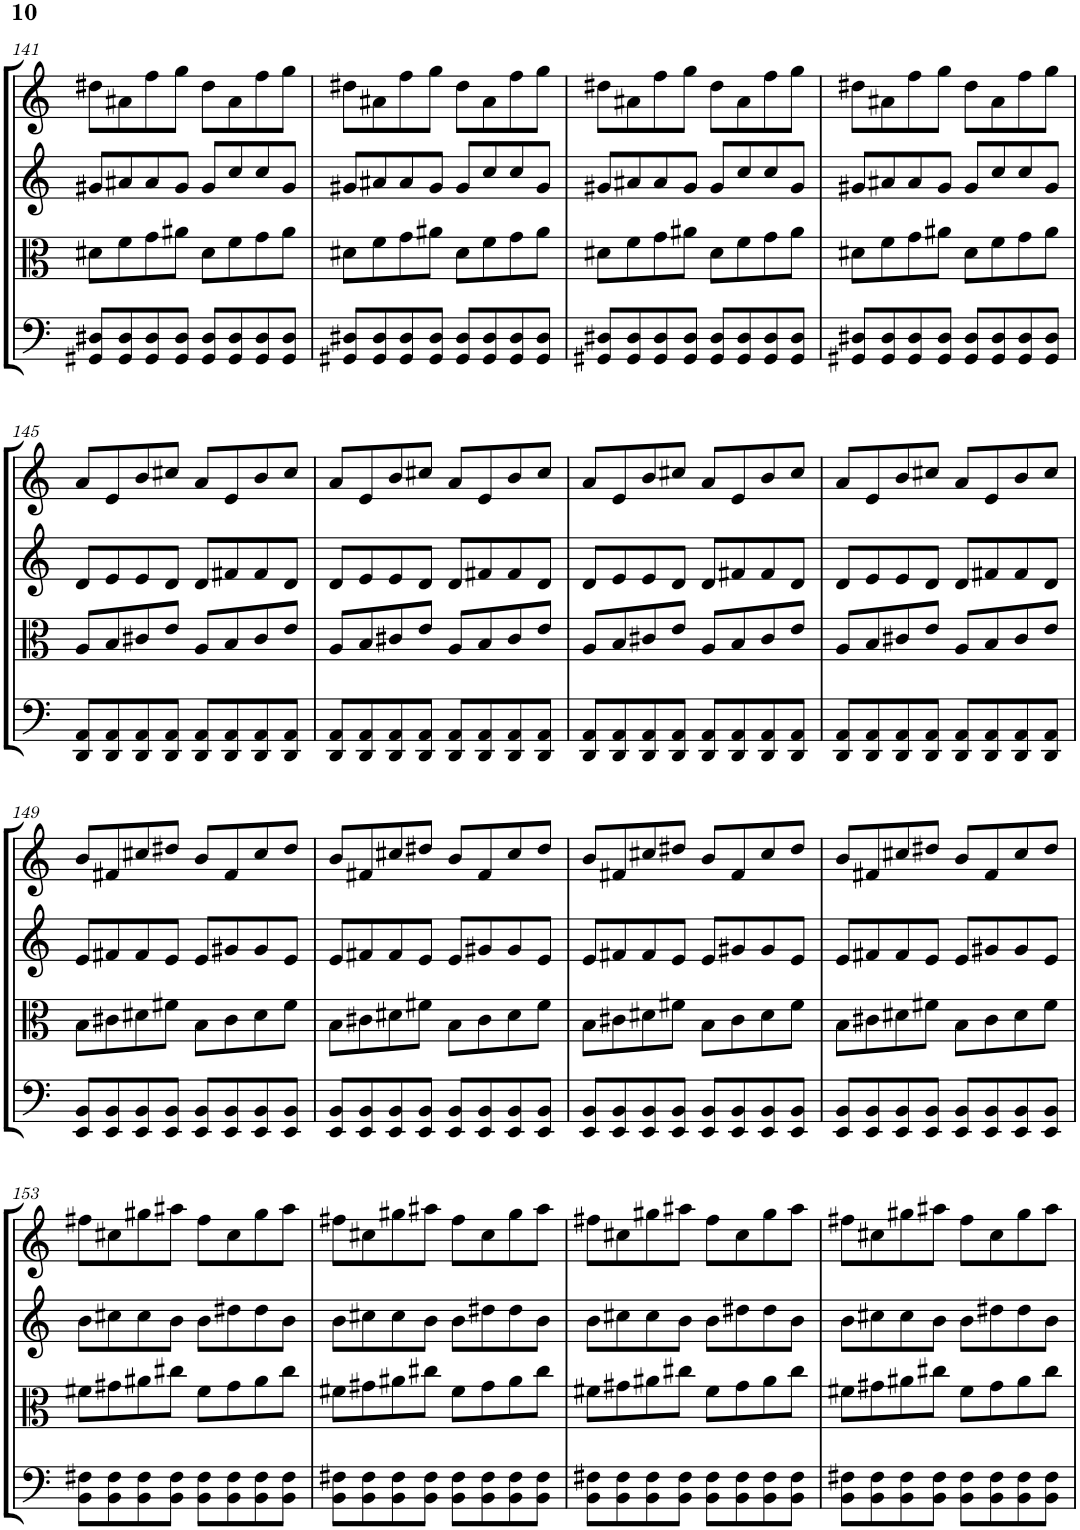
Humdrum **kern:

**kern	**kern	**kern	**kern
*part4	*part3	*part2	*part1
*staff4	*staff3	*staff2	*staff1
*I"Violoncello	*I"Viola	*I"Violin II	*I"Violin I
*I'Vc	*I'Vla	*I'Vln	*I'Vln
!!LO:PB:g=z
*clefF4	*clefC3	*clefG2	*clefG2
*k[]	*k[]	*k[]	*k[]
*M4/4	*M4/4	*M4/4	*M4/4
=141	=141	=141	=141
8GG#X/ 8D#X/L	8d#X\L	8g#X/L	8dd#X\L
8GG#/ 8D#/	8f\	8a#X/	8a#X\
8GG#/ 8D#/	8g\	8a#/	8ff\
8GG#/ 8D#/J	8a#X\J	8g#/J	8gg\J
8GG#/ 8D#/L	8d#\L	8g#/L	8dd#\L
8GG#/ 8D#/	8f\	8cc/	8a#\
8GG#/ 8D#/	8g\	8cc/	8ff\
8GG#/ 8D#/J	8a#\J	8g#/J	8gg\J
=142	=142	=142	=142
8GG#X/ 8D#X/L	8d#X\L	8g#X/L	8dd#X\L
8GG#/ 8D#/	8f\	8a#X/	8a#X\
8GG#/ 8D#/	8g\	8a#/	8ff\
8GG#/ 8D#/J	8a#X\J	8g#/J	8gg\J
8GG#/ 8D#/L	8d#\L	8g#/L	8dd#\L
8GG#/ 8D#/	8f\	8cc/	8a#\
8GG#/ 8D#/	8g\	8cc/	8ff\
8GG#/ 8D#/J	8a#\J	8g#/J	8gg\J
=143	=143	=143	=143
8GG#X/ 8D#X/L	8d#X\L	8g#X/L	8dd#X\L
8GG#/ 8D#/	8f\	8a#X/	8a#X\
8GG#/ 8D#/	8g\	8a#/	8ff\
8GG#/ 8D#/J	8a#X\J	8g#/J	8gg\J
8GG#/ 8D#/L	8d#\L	8g#/L	8dd#\L
8GG#/ 8D#/	8f\	8cc/	8a#\
8GG#/ 8D#/	8g\	8cc/	8ff\
8GG#/ 8D#/J	8a#\J	8g#/J	8gg\J
=144	=144	=144	=144
8GG#X/ 8D#X/L	8d#X\L	8g#X/L	8dd#X\L
8GG#/ 8D#/	8f\	8a#X/	8a#X\
8GG#/ 8D#/	8g\	8a#/	8ff\
8GG#/ 8D#/J	8a#X\J	8g#/J	8gg\J
8GG#/ 8D#/L	8d#\L	8g#/L	8dd#\L
8GG#/ 8D#/	8f\	8cc/	8a#\
8GG#/ 8D#/	8g\	8cc/	8ff\
8GG#/ 8D#/J	8a#\J	8g#/J	8gg\J
!!LO:LB:g=z
=145	=145	=145	=145
8DD/ 8AA/L	8A/L	8d/L	8a/L
8DD/ 8AA/	8B/	8e/	8e/
8DD/ 8AA/	8c#X/	8e/	8b/
8DD/ 8AA/J	8e/J	8d/J	8cc#X/J
8DD/ 8AA/L	8A/L	8d/L	8a/L
8DD/ 8AA/	8B/	8f#X/	8e/
8DD/ 8AA/	8c#/	8f#/	8b/
8DD/ 8AA/J	8e/J	8d/J	8cc#/J
=146	=146	=146	=146
8DD/ 8AA/L	8A/L	8d/L	8a/L
8DD/ 8AA/	8B/	8e/	8e/
8DD/ 8AA/	8c#X/	8e/	8b/
8DD/ 8AA/J	8e/J	8d/J	8cc#X/J
8DD/ 8AA/L	8A/L	8d/L	8a/L
8DD/ 8AA/	8B/	8f#X/	8e/
8DD/ 8AA/	8c#/	8f#/	8b/
8DD/ 8AA/J	8e/J	8d/J	8cc#/J
=147	=147	=147	=147
8DD/ 8AA/L	8A/L	8d/L	8a/L
8DD/ 8AA/	8B/	8e/	8e/
8DD/ 8AA/	8c#X/	8e/	8b/
8DD/ 8AA/J	8e/J	8d/J	8cc#X/J
8DD/ 8AA/L	8A/L	8d/L	8a/L
8DD/ 8AA/	8B/	8f#X/	8e/
8DD/ 8AA/	8c#/	8f#/	8b/
8DD/ 8AA/J	8e/J	8d/J	8cc#/J
=148	=148	=148	=148
8DD/ 8AA/L	8A/L	8d/L	8a/L
8DD/ 8AA/	8B/	8e/	8e/
8DD/ 8AA/	8c#X/	8e/	8b/
8DD/ 8AA/J	8e/J	8d/J	8cc#X/J
8DD/ 8AA/L	8A/L	8d/L	8a/L
8DD/ 8AA/	8B/	8f#X/	8e/
8DD/ 8AA/	8c#/	8f#/	8b/
8DD/ 8AA/J	8e/J	8d/J	8cc#/J
!!LO:LB:g=z
=149	=149	=149	=149
8EE/ 8BB/L	8B\L	8e/L	8b/L
8EE/ 8BB/	8c#X\	8f#X/	8f#X/
8EE/ 8BB/	8d#X\	8f#/	8cc#X/
8EE/ 8BB/J	8f#X\J	8e/J	8dd#X/J
8EE/ 8BB/L	8B\L	8e/L	8b/L
8EE/ 8BB/	8c#\	8g#X/	8f#/
8EE/ 8BB/	8d#\	8g#/	8cc#/
8EE/ 8BB/J	8f#\J	8e/J	8dd#/J
=150	=150	=150	=150
8EE/ 8BB/L	8B\L	8e/L	8b/L
8EE/ 8BB/	8c#X\	8f#X/	8f#X/
8EE/ 8BB/	8d#X\	8f#/	8cc#X/
8EE/ 8BB/J	8f#X\J	8e/J	8dd#X/J
8EE/ 8BB/L	8B\L	8e/L	8b/L
8EE/ 8BB/	8c#\	8g#X/	8f#/
8EE/ 8BB/	8d#\	8g#/	8cc#/
8EE/ 8BB/J	8f#\J	8e/J	8dd#/J
=151	=151	=151	=151
8EE/ 8BB/L	8B\L	8e/L	8b/L
8EE/ 8BB/	8c#X\	8f#X/	8f#X/
8EE/ 8BB/	8d#X\	8f#/	8cc#X/
8EE/ 8BB/J	8f#X\J	8e/J	8dd#X/J
8EE/ 8BB/L	8B\L	8e/L	8b/L
8EE/ 8BB/	8c#\	8g#X/	8f#/
8EE/ 8BB/	8d#\	8g#/	8cc#/
8EE/ 8BB/J	8f#\J	8e/J	8dd#/J
=152	=152	=152	=152
8EE/ 8BB/L	8B\L	8e/L	8b/L
8EE/ 8BB/	8c#X\	8f#X/	8f#X/
8EE/ 8BB/	8d#X\	8f#/	8cc#X/
8EE/ 8BB/J	8f#X\J	8e/J	8dd#X/J
8EE/ 8BB/L	8B\L	8e/L	8b/L
8EE/ 8BB/	8c#\	8g#X/	8f#/
8EE/ 8BB/	8d#\	8g#/	8cc#/
8EE/ 8BB/J	8f#\J	8e/J	8dd#/J
!!LO:LB:g=z
=153	=153	=153	=153
8BB\ 8F#X\L	8f#X\L	8b\L	8ff#X\L
8BB\ 8F#\	8g#X\	8cc#X\	8cc#X\
8BB\ 8F#\	8a#X\	8cc#\	8gg#X\
8BB\ 8F#\J	8cc#X\J	8b\J	8aa#X\J
8BB\ 8F#\L	8f#\L	8b\L	8ff#\L
8BB\ 8F#\	8g#\	8dd#X\	8cc#\
8BB\ 8F#\	8a#\	8dd#\	8gg#\
8BB\ 8F#\J	8cc#\J	8b\J	8aa#\J
=154	=154	=154	=154
8BB\ 8F#X\L	8f#X\L	8b\L	8ff#X\L
8BB\ 8F#\	8g#X\	8cc#X\	8cc#X\
8BB\ 8F#\	8a#X\	8cc#\	8gg#X\
8BB\ 8F#\J	8cc#X\J	8b\J	8aa#X\J
8BB\ 8F#\L	8f#\L	8b\L	8ff#\L
8BB\ 8F#\	8g#\	8dd#X\	8cc#\
8BB\ 8F#\	8a#\	8dd#\	8gg#\
8BB\ 8F#\J	8cc#\J	8b\J	8aa#\J
=155	=155	=155	=155
8BB\ 8F#X\L	8f#X\L	8b\L	8ff#X\L
8BB\ 8F#\	8g#X\	8cc#X\	8cc#X\
8BB\ 8F#\	8a#X\	8cc#\	8gg#X\
8BB\ 8F#\J	8cc#X\J	8b\J	8aa#X\J
8BB\ 8F#\L	8f#\L	8b\L	8ff#\L
8BB\ 8F#\	8g#\	8dd#X\	8cc#\
8BB\ 8F#\	8a#\	8dd#\	8gg#\
8BB\ 8F#\J	8cc#\J	8b\J	8aa#\J
=156	=156	=156	=156
8BB\ 8F#X\L	8f#X\L	8b\L	8ff#X\L
8BB\ 8F#\	8g#X\	8cc#X\	8cc#X\
8BB\ 8F#\	8a#X\	8cc#\	8gg#X\
8BB\ 8F#\J	8cc#X\J	8b\J	8aa#X\J
8BB\ 8F#\L	8f#\L	8b\L	8ff#\L
8BB\ 8F#\	8g#\	8dd#X\	8cc#\
8BB\ 8F#\	8a#\	8dd#\	8gg#\
8BB\ 8F#\J	8cc#\J	8b\J	8aa#\J
=	=	=	=
*-	*-	*-	*-
